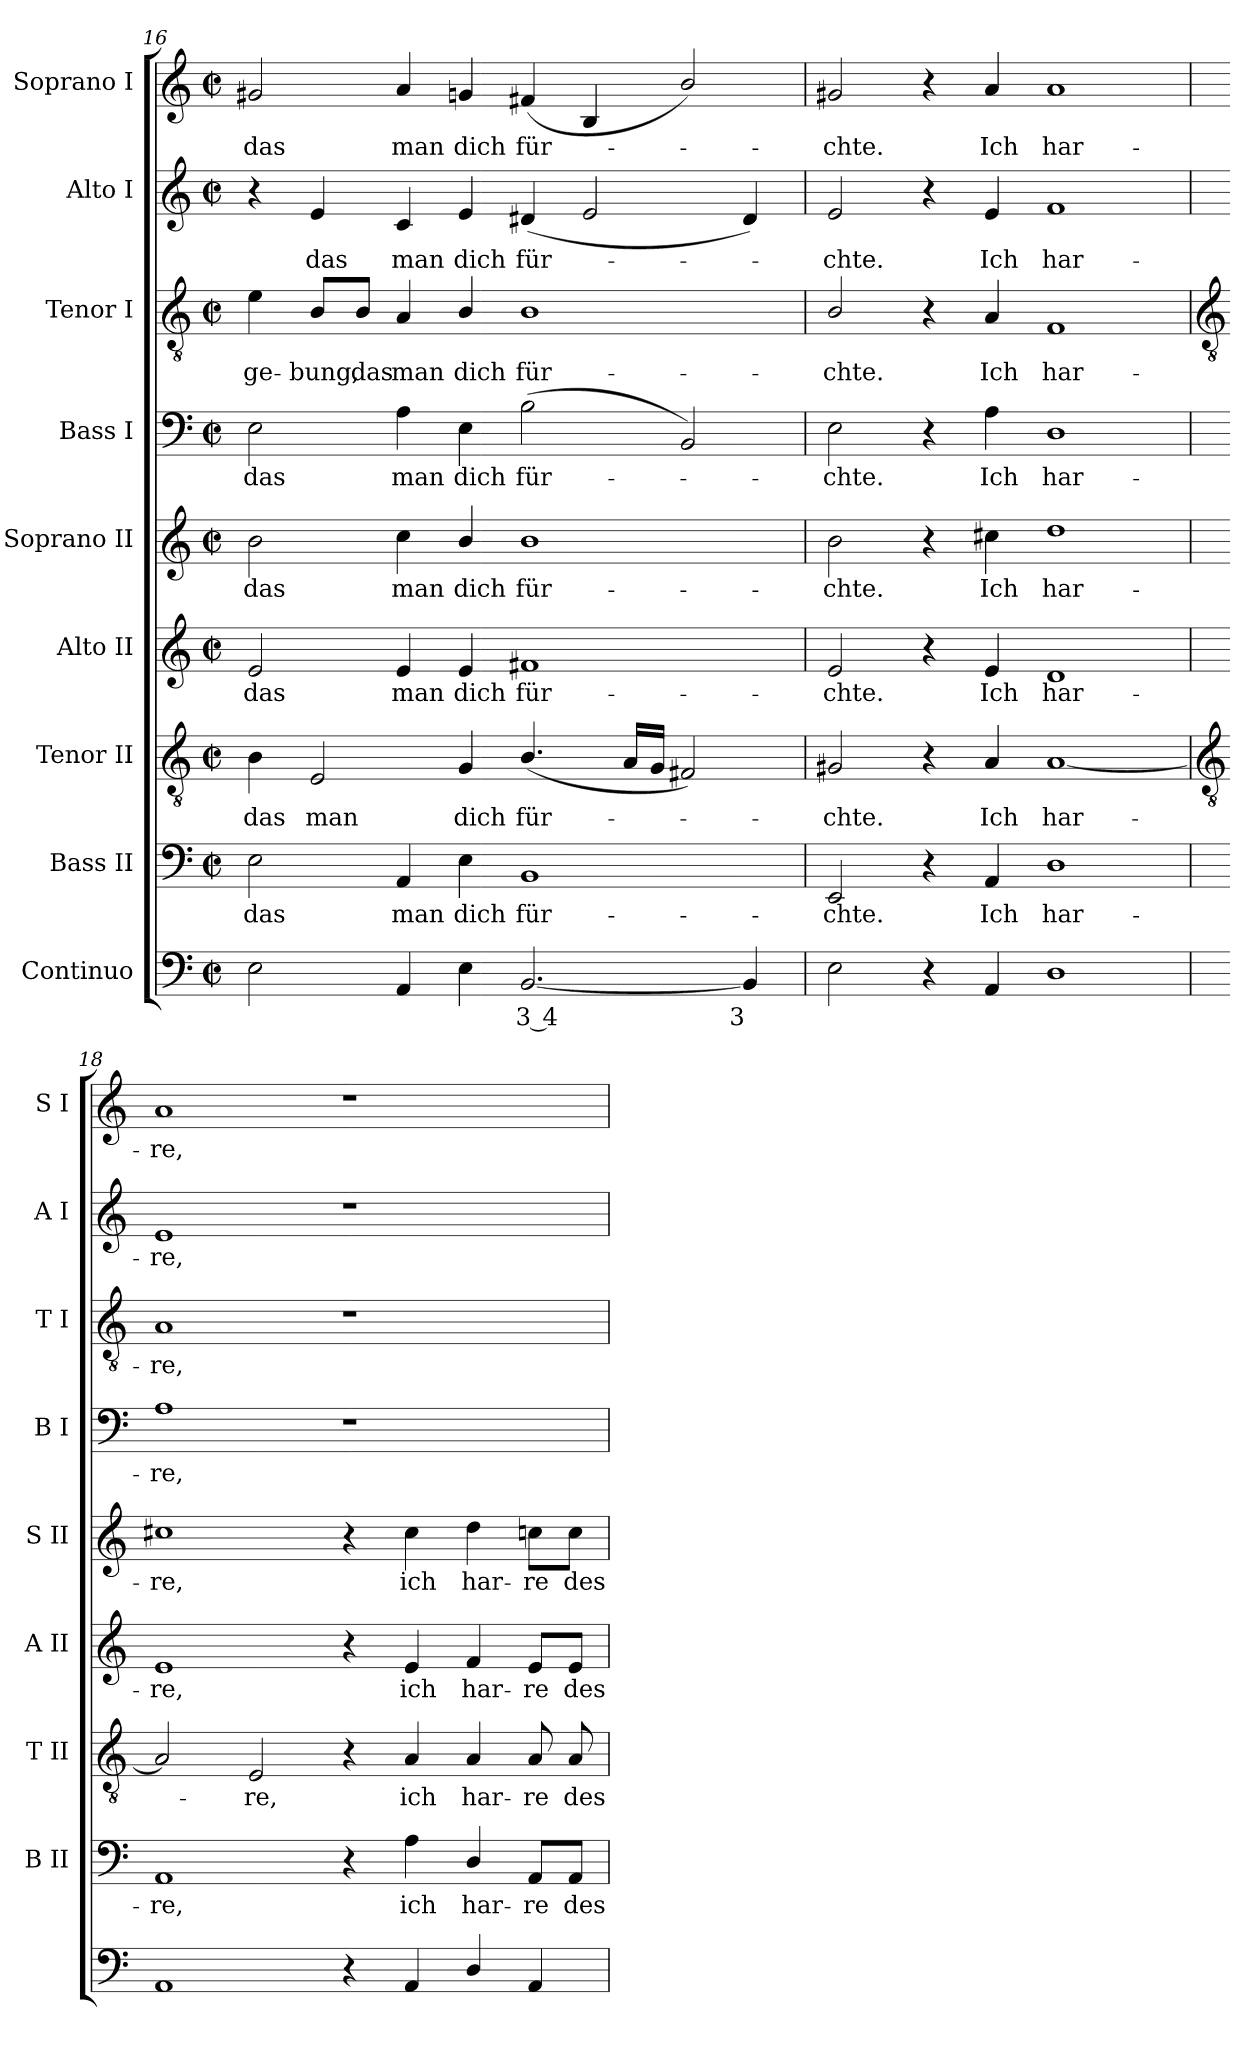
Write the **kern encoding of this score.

**kern	**text	**kern	**text	**kern	**text	**kern	**text	**kern	**text	**kern	**text	**kern	**text	**kern	**text	**kern	**text
*part9	*part9	*part8	*part8	*part7	*part7	*part6	*part6	*part5	*part5	*part4	*part4	*part3	*part3	*part2	*part2	*part1	*part1
*staff9	*staff9	*staff8	*staff8	*staff7	*staff7	*staff6	*staff6	*staff5	*staff5	*staff4	*staff4	*staff3	*staff3	*staff2	*staff2	*staff1	*staff1
*I"Continuo	*	*I"Bass II	*	*I"Tenor II	*	*I"Alto II	*	*I"Soprano II	*	*I"Bass I	*	*I"Tenor I	*	*I"Alto I	*	*I"Soprano I	*
*	*	*I'B II	*	*I'T II	*	*I'A II	*	*I'S II	*	*I'B I	*	*I'T I	*	*I'A I	*	*I'S I	*
*clefF4	*	*clefF4	*	*clefGv2	*	*clefG2	*	*clefG2	*	*clefF4	*	*clefGv2	*	*clefG2	*	*clefG2	*
*k[]	*	*k[]	*	*k[]	*	*k[]	*	*k[]	*	*k[]	*	*k[]	*	*k[]	*	*k[]	*
*C:	*	*C:	*	*C:	*	*C:	*	*C:	*	*C:	*	*C:	*	*C:	*	*C:	*
*M4/2	*	*M4/2	*	*M4/2	*	*M4/2	*	*M4/2	*	*M4/2	*	*M4/2	*	*M4/2	*	*M4/2	*
*met(c|)	*	*met(c|)	*	*met(c|)	*	*met(c|)	*	*met(c|)	*	*met(c|)	*	*met(c|)	*	*met(c|)	*	*met(c|)	*
=16	=16	=16	=16	=16	=16	=16	=16	=16	=16	=16	=16	=16	=16	=16	=16	=16	=16
!	!	!	!LO:LY:b	!	!LO:LY:b	!	!LO:LY:b	!	!LO:LY:b	!	!LO:LY:b	!	!LO:LY:b	!	!	!	!LO:LY:b
2E	.	2E	das	4B	das	2e	das	2b	das	2E	das	4e	-ge-	4r	.	2g#X	das
!	!	!	!	!	!LO:LY:b	!	!	!	!	!	!	!	!LO:LY:b	!	!LO:LY:b	!	!
.	.	.	.	2E	man	.	.	.	.	.	.	8B/L	-bung,	4e	das	.	.
!	!	!	!	!	!	!	!	!	!	!	!	!	!LO:LY:b	!	!	!	!
.	.	.	.	.	.	.	.	.	.	.	.	8B/J	das	.	.	.	.
!	!	!	!LO:LY:b	!	!	!	!LO:LY:b	!	!LO:LY:b	!	!LO:LY:b	!	!LO:LY:b	!	!LO:LY:b	!	!LO:LY:b
4AA	.	4AA	man	.	.	4e	man	4cc	man	4A	man	4A	man	4c	man	4a	man
!	!	!	!LO:LY:b	!	!LO:LY:b	!	!LO:LY:b	!	!LO:LY:b	!	!LO:LY:b	!	!LO:LY:b	!	!LO:LY:b	!	!LO:LY:b
4E	.	4E	dich	4G	dich	4e	dich	4b/	dich	4E	dich	4B/	dich	4e	dich	4gn	dich
!	!LO:LY:b	!	!LO:LY:b	!	!LO:LY:b	!	!LO:LY:b	!	!LO:LY:b	!	!LO:LY:b	!	!LO:LY:b	!	!LO:LY:b	!	!LO:LY:b
[2.BB	3 4	1BB	für-	(<4.B/	für-	1f#X	für-	1b	für-	(<2B	für-	1B	für-	(<4d#X	für-	(<4f#X	für-
.	.	.	.	.	.	.	.	.	.	.	.	.	.	2e	.	4B	.
.	.	.	.	16ALL	.	.	.	.	.	.	.	.	.	.	.	.	.
.	.	.	.	16GJJ	.	.	.	.	.	.	.	.	.	.	.	.	.
.	.	.	.	2F#X)	.	.	.	.	.	2BB)	.	.	.	.	.	2b/)	.
!	!LO:LY:b	!	!	!	!	!	!	!	!	!	!	!	!	!	!	!	!
4BB]	3	.	.	.	.	.	.	.	.	.	.	.	.	4d#)	.	.	.
=17	=17	=17	=17	=17	=17	=17	=17	=17	=17	=17	=17	=17	=17	=17	=17	=17	=17
!	!	!	!LO:LY:b	!	!LO:LY:b	!	!LO:LY:b	!	!LO:LY:b	!	!LO:LY:b	!	!LO:LY:b	!	!LO:LY:b	!	!LO:LY:b
2E	.	2EE	-chte.	2G#X	chte.	2e	-chte.	2b	-chte.	2E	chte.	2B/	-chte.	2e	chte.	2g#X	chte.
4r	.	4r	.	4r	.	4r	.	4r	.	4r	.	4r	.	4r	.	4r	.
!	!	!	!LO:LY:b	!	!LO:LY:b	!	!LO:LY:b	!	!LO:LY:b	!	!LO:LY:b	!	!LO:LY:b	!	!LO:LY:b	!	!LO:LY:b
4AA	.	4AA	Ich	4A	Ich	4e	Ich	4cc#X	Ich	4A	Ich	4A	Ich	4e	Ich	4a	Ich
!	!	!	!LO:LY:b	!	!LO:LY:b	!	!LO:LY:b	!	!LO:LY:b	!	!LO:LY:b	!	!LO:LY:b	!	!LO:LY:b	!	!LO:LY:b
1D	.	1D	har-	[1A	har-	1d	har-	1dd	har-	1D	har-	1F	har-	1f	har-	1a	har-
!!LO:LB:g=z
=18	=18	=18	=18	=18	=18	=18	=18	=18	=18	=18	=18	=18	=18	=18	=18	=18	=18
*	*	*	*	*clefGv2	*	*	*	*	*	*	*	*clefGv2	*	*	*	*	*
!	!	!	!LO:LY:b	!	!	!	!LO:LY:b	!	!LO:LY:b	!	!LO:LY:b	!	!LO:LY:b	!	!LO:LY:b	!	!LO:LY:b
1AA	.	1AA	-re,	2A]	.	1e	-re,	1cc#X	-re,	1A	-re,	1A	-re,	1e	-re,	1a	-re,
!	!	!	!	!	!LO:LY:b	!	!	!	!	!	!	!	!	!	!	!	!
.	.	.	.	2E	re,	.	.	.	.	.	.	.	.	.	.	.	.
4r	.	4r	.	4r	.	4r	.	4r	.	1r	.	1r	.	1r	.	1r	.
!	!	!	!LO:LY:b	!	!LO:LY:b	!	!LO:LY:b	!	!LO:LY:b	!	!	!	!	!	!	!	!
4AA	.	4A	ich	4A	ich	4e	ich	4cc#	ich	.	.	.	.	.	.	.	.
!	!	!	!LO:LY:b	!	!LO:LY:b	!	!LO:LY:b	!	!LO:LY:b	!	!	!	!	!	!	!	!
4D/	.	4D/	har-	4A	har-	4f	har-	4dd	har-	.	.	.	.	.	.	.	.
!	!	!	!LO:LY:b	!	!LO:LY:b	!	!LO:LY:b	!	!LO:LY:b	!	!	!	!	!	!	!	!
4AA	.	8AA/L	-re	8A	-re	8e/L	-re	8ccn\L	-re	.	.	.	.	.	.	.	.
!	!	!	!LO:LY:b	!	!LO:LY:b	!	!LO:LY:b	!	!LO:LY:b	!	!	!	!	!	!	!	!
.	.	8AA/J	des	8A	des	8e/J	des	8cc\J	des	.	.	.	.	.	.	.	.
=	=	=	=	=	=	=	=	=	=	=	=	=	=	=	=	=	=
*-	*-	*-	*-	*-	*-	*-	*-	*-	*-	*-	*-	*-	*-	*-	*-	*-	*-
